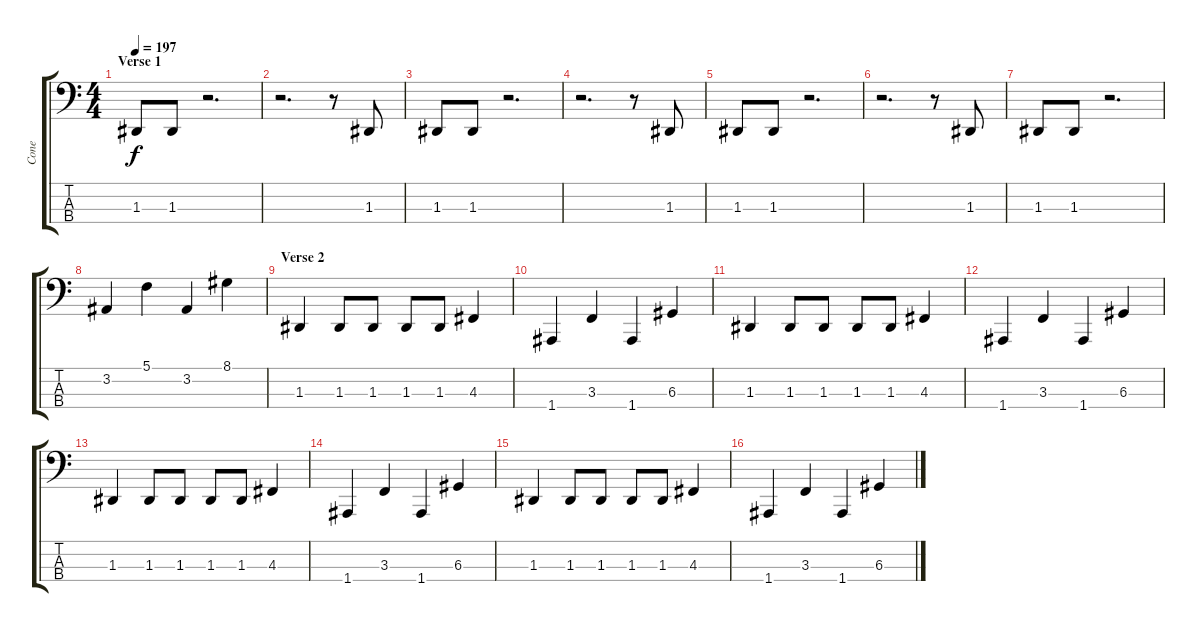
\track ("Cone" "Cone") {instrument slapbass2}
\staff {score tabs}
\tuning (C2 G1 D1 A0) {hide}
\ts (4 4)
\section ("" "Verse 1")
\tempo 197
\clef f4
\ks c
1.3.8{dy f} 1.3.8 r.2{d} |
r.2{d} r.8 1.3.8 |
1.3.8 1.3.8 r.2{d} |
r.2{d} r.8 1.3.8 |
1.3.8 1.3.8 r.2{d} |
r.2{d} r.8 1.3.8 |
1.3.8 1.3.8 r.2{d} |
3.2.4 5.1.4 3.2.4 8.1.4 |
\section ("" "Verse 2")
1.3.4 1.3.8 1.3.8 1.3.8 1.3.8 4.3.4 |
1.4.4 3.3.4 1.4.4 6.3.4 |
1.3.4 1.3.8 1.3.8 1.3.8 1.3.8 4.3.4 |
1.4.4 3.3.4 1.4.4 6.3.4 |
1.3.4 1.3.8 1.3.8 1.3.8 1.3.8 4.3.4 |
1.4.4 3.3.4 1.4.4 6.3.4 |
1.3.4 1.3.8 1.3.8 1.3.8 1.3.8 4.3.4 |
1.4.4 3.3.4 1.4.4 6.3.4
